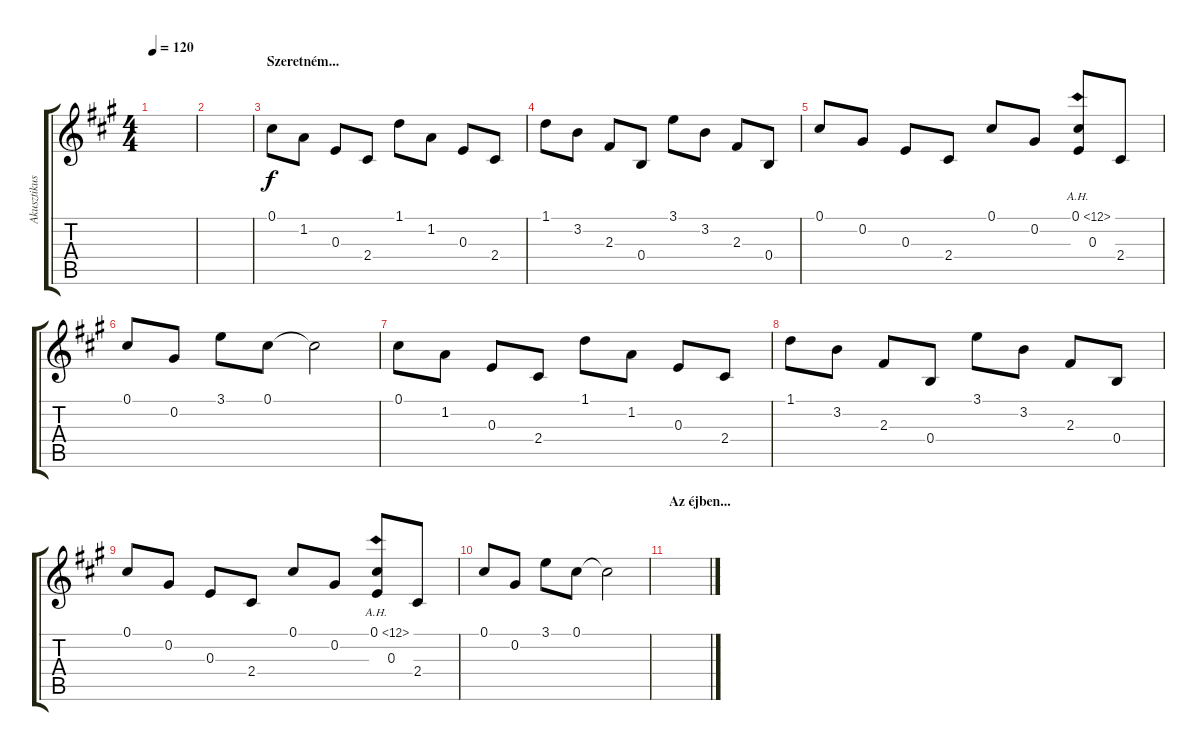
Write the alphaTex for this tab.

\track ("Akusztikus Jazz Gitár 1" "Akusztikus") {instrument electricguitarjazz}
\staff {score tabs}
\tuning (Db4 Ab3 E3 B2 Gb2 Db2) {hide}
\ts (4 4)
\tempo 120
\clef g2
\ks a
|
|
\section ("" "Szeretném...")
0.1.8 1.2.8 0.3.8 2.4.8 1.1.8 1.2.8 0.3.8 2.4.8 |
1.1.8 3.2.8 2.3.8 0.4.8 3.1.8 3.2.8 2.3.8 0.4.8 |
0.1.8 0.2.8 0.3.8 2.4.8 0.1.8 0.2.8 (0.1{ah 12} 0.3).8 2.4.8 |
0.1.8 0.2.8 3.1.8 0.1.8 0.1{t}.2 |
0.1.8 1.2.8 0.3.8 2.4.8 1.1.8 1.2.8 0.3.8 2.4.8 |
1.1.8 3.2.8 2.3.8 0.4.8 3.1.8 3.2.8 2.3.8 0.4.8 |
0.1.8 0.2.8 0.3.8 2.4.8 0.1.8 0.2.8 (0.1{ah 12} 0.3).8 2.4.8 |
0.1.8 0.2.8 3.1.8 0.1.8 0.1{t}.2 |
\section ("" "Az éjben...")
